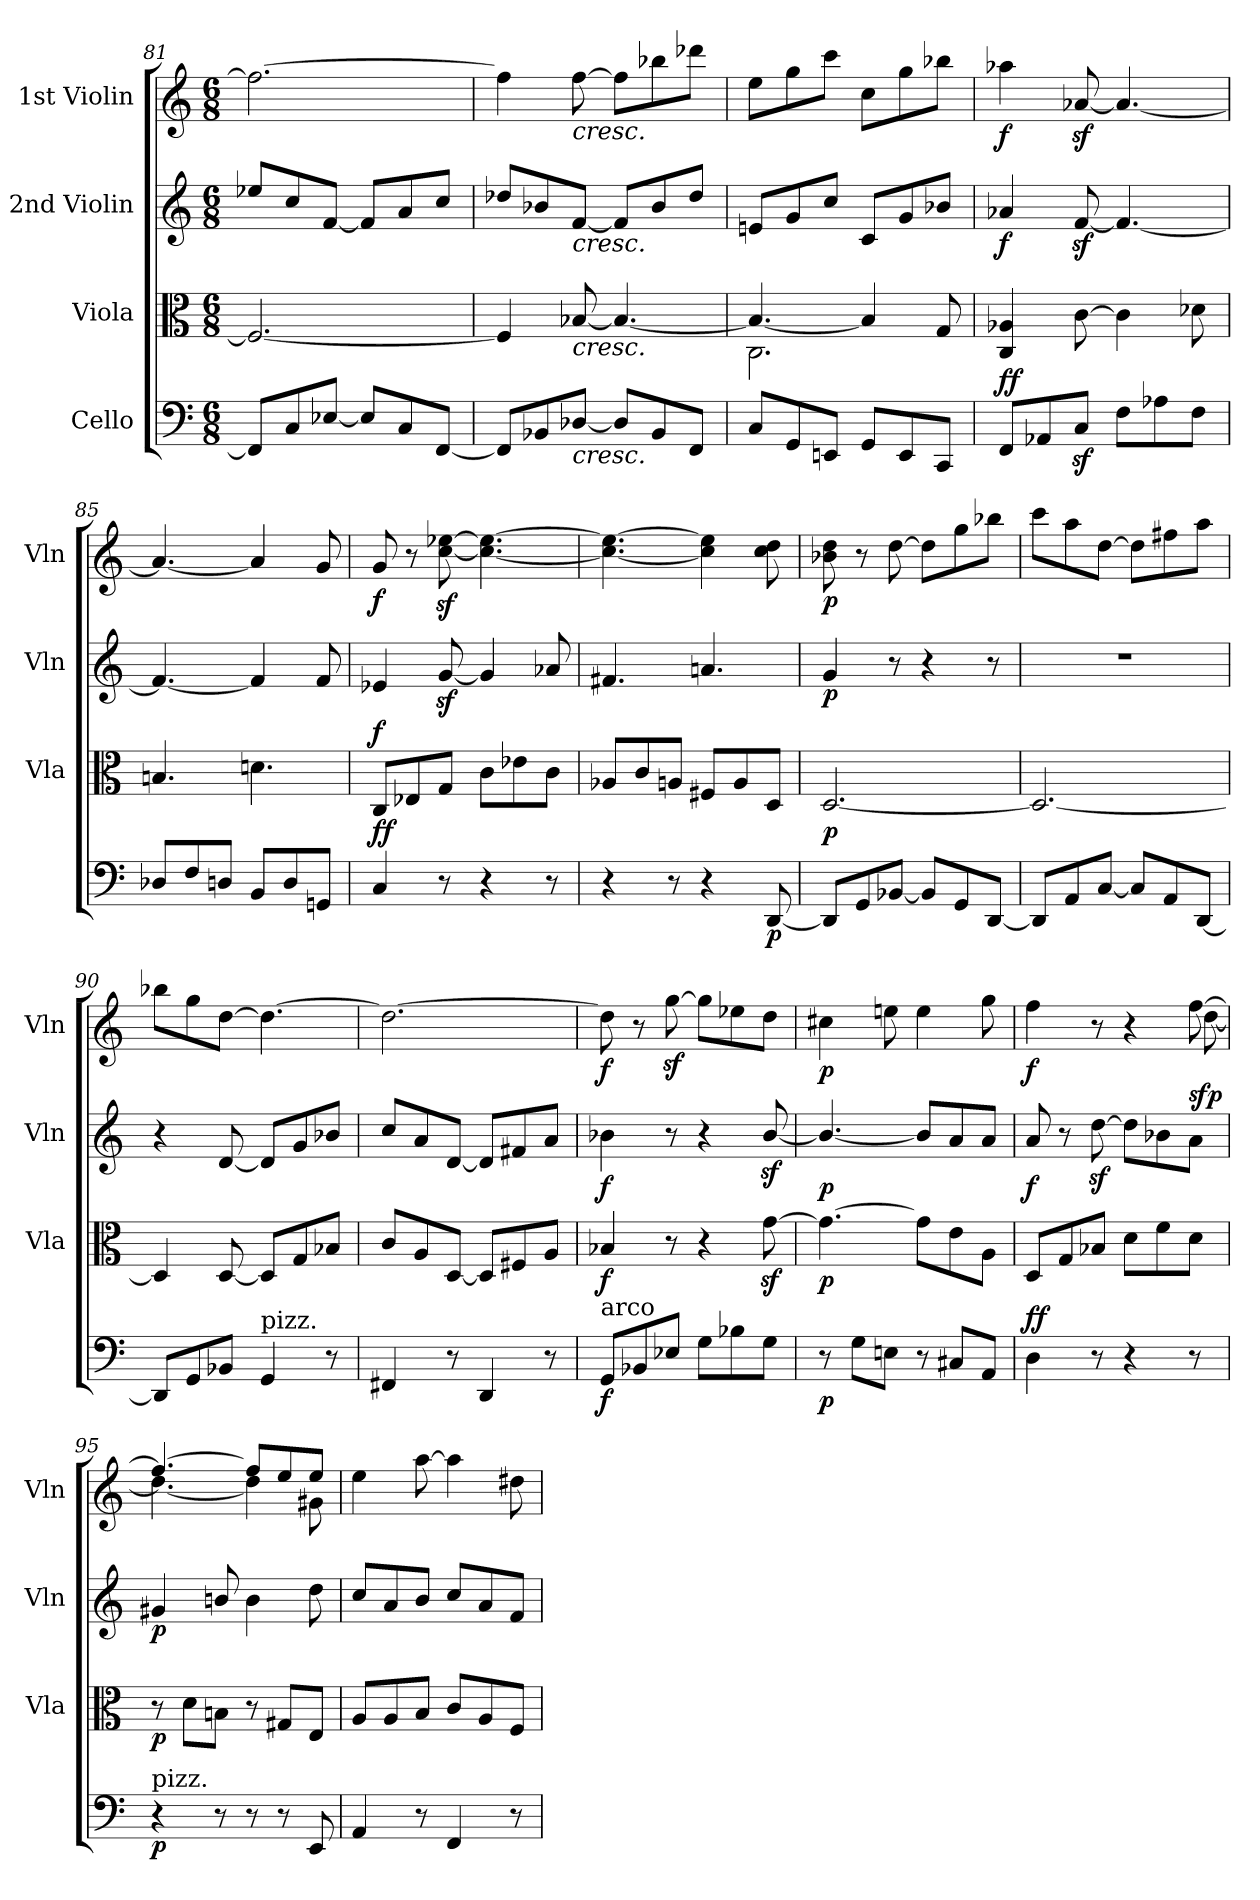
**kern	**dynam	**kern	**dynam	**kern	**dynam	**kern	**dynam
*part4	*part4	*part3	*part3	*part2	*part2	*part1	*part1
*staff4	*staff4	*staff3	*staff3	*staff2	*staff2	*staff1	*staff1
*I"Cello	*	*I"Viola	*	*I"2nd Violin	*	*I"1st Violin	*
*	*	*I'Vla	*	*I'Vln	*	*I'Vln	*
*clefF4	*	*clefC3	*	*clefG2	*	*clefG2	*
*k[]	*	*k[]	*	*k[]	*	*k[]	*
*M6/8	*	*M6/8	*	*M6/8	*	*M6/8	*
=81	=81	=81	=81	=81	=81	=81	=81
8FF/L]	.	2.F/_	.	8ee-X/L	.	2.ff\_	.
8C/	.	.	.	8cc/	.	.	.
[8E-X/J	.	.	.	[8f/J	.	.	.
8E-/L]	.	.	.	8f/L]	.	.	.
8C/	.	.	.	8a/	.	.	.
[8FF/J	.	.	.	8cc/J	.	.	.
=82	=82	=82	=82	=82	=82	=82	=82
8FF/L]	.	4F/]	.	8dd-X/L	.	4ff\]	.
8BB-X/	.	.	.	8b-X/	.	.	.
!	!	!	!	!	!	!LO:TX:b:i:t=cresc.	!
!	!	!	!	!LO:TX:b:i:t=cresc.	!	!	!
!	!	!LO:TX:b:i:t=cresc.	!	!	!	!	!
!LO:TX:b:i:t=cresc.	!	!	!	!	!	!	!
[8D-X/J	.	[8B-X/	.	[8f/J	.	[8ff\	.
8D-/L]	.	4.B-/_	.	8f/L]	.	8ff\L]	.
8BB-/	.	.	.	8b-/	.	8bb-X\	.
8FF/J	.	.	.	8dd-/J	.	8ddd-X\J	.
=83	=83	=83	=83	=83	=83	=83	=83
*	*	*^	*	*	*	*	*
8C/L	.	2.C\	4.B-/_	.	8en/L	.	8ee\L	.
8GG/	.	.	.	.	8g/	.	8gg\	.
8EEn/J	.	.	.	.	8cc/J	.	8ccc\J	.
8GG/L	.	.	4B-/]	.	8c/L	.	8cc\L	.
8EE/	.	.	.	.	8g/	.	8gg\	.
8CC/J	.	.	8G/	.	8b-X/J	.	8bb-X\J	.
!!LO:LB:g=z
=84	=84	=84	=84	=84	=84	=84	=84	=84
!	!LO:DY:b	!	!	!	!	!	!	!
!	!LO:DY:n=1:a	!	!	!	!	!LO:DY:b	!	!LO:DY:b
*	*	*v	*v	*	*	*	*	*
8FF/L	f f	4C/ 4A-X/	.	4a-X/	f	4aa-X\	f
8AA-X/	.	.	.	.	.	.	.
8Cz>/J	.	[8c\	.	[8fz</	.	[8a-Xz</	.
8F\L	.	4c\]	.	4.f/_	.	4.a-/_	.
8A-X\	.	.	.	.	.	.	.
8F\J	.	8d-X\	.	.	.	.	.
=85	=85	=85	=85	=85	=85	=85	=85
8D-X/L	.	4.Bn/	.	4.f/_	.	4.a-/_	.
8F/	.	.	.	.	.	.	.
8Dn/J	.	.	.	.	.	.	.
8BB/L	.	4.dn\	.	4f/]	.	4a-/]	.
8D/	.	.	.	.	.	.	.
8GGn/J	.	.	.	8f/	.	8g/	.
=86	=86	=86	=86	=86	=86	=86	=86
!	!LO:DY:b	!	!	!	!	!	!
!	!LO:DY:n=1:a	!	!LO:DY:a	!	!	!	!LO:DY:b
4C/	f f	8C/L	f	4e-X/	.	8g/	f
.	.	8E-X/	.	.	.	8r	.
8r	.	8G/J	.	[8gz</	.	[8cc\z< [8ee-X\z<	.
4r	.	8c\L	.	4g/]	.	4.cc\_ 4.ee-\_	.
.	.	8e-X\	.	.	.	.	.
8r	.	8c\J	.	8a-X/	.	.	.
!!LO:PB:g=z
=87	=87	=87	=87	=87	=87	=87	=87
4r	.	8A-X/L	.	4.f#X/	.	4.cc\_ 4.ee-\_	.
.	.	8c/	.	.	.	.	.
8r	.	8An/J	.	.	.	.	.
4r	.	8F#X/L	.	4.an/	.	4cc\] 4ee-\]	.
.	.	8A/	.	.	.	.	.
!	!LO:DY:b	!	!	!	!	!	!
[8DD/	p	8D/J	.	.	.	8cc\ 8dd\	.
=88	=88	=88	=88	=88	=88	=88	=88
!	!LO:DY:a	!	!	!	!LO:DY:b	!	!LO:DY:b
8DD/L]	p	[2.D/	.	4g/	p	8b-X\ 8dd\	p
8GG/	.	.	.	.	.	8r	.
[8BB-X/J	.	.	.	8r	.	[8dd\	.
8BB-/L]	.	.	.	4r	.	8dd\L]	.
8GG/	.	.	.	.	.	8gg\	.
[8DD/J	.	.	.	8r	.	8bb-X\J	.
=89	=89	=89	=89	=89	=89	=89	=89
8DD/L]	.	2.D/_	.	2.r	.	8ccc\L	.
8AA/	.	.	.	.	.	8aa\	.
[8C/J	.	.	.	.	.	[8dd\J	.
8C/L]	.	.	.	.	.	8dd\L]	.
8AA/	.	.	.	.	.	8ff#X\	.
[8DD/J	.	.	.	.	.	8aa\J	.
=90	=90	=90	=90	=90	=90	=90	=90
8DD/L]	.	4D/]	.	4r	.	8bb-X\L	.
8GG/	.	.	.	.	.	8gg\	.
8BB-X/J	.	[8D/	.	[8d/	.	[8dd\J	.
!LO:TX:a:t=pizz.	!	!	!	!	!	!	!
4GG/	.	8D/L]	.	8d/L]	.	4.dd\_	.
.	.	8G/	.	8g/	.	.	.
8r	.	8B-X/J	.	8b-X/J	.	.	.
=91	=91	=91	=91	=91	=91	=91	=91
4FF#X/	.	8c/L	.	8cc/L	.	2.dd\_	.
.	.	8A/	.	8a/	.	.	.
8r	.	[8D/J	.	[8d/J	.	.	.
4DD/	.	8D/L]	.	8d/L]	.	.	.
.	.	8F#X/	.	8f#X/	.	.	.
8r	.	8A/J	.	8a/J	.	.	.
!!LO:LB:g=z
=92	=92	=92	=92	=92	=92	=92	=92
!LO:TX:a:t=arco	!	!	!	!	!	!	!
!	!LO:DY:b	!	!LO:DY:b	!	!LO:DY:b	!	!LO:DY:b
8GG/L	f	4B-X/	f	4b-X\	f	8dd\]	f
8BB-X/	.	.	.	.	.	8r	.
8E-X/J	.	8r	.	8r	.	[8ggz<\	.
8G\L	.	4r	.	4r	.	8gg\L]	.
8B-X\	.	.	.	.	.	8ee-X\	.
8G\J	.	[8gz<\	.	[8b-z</	.	8dd\J	.
=93	=93	=93	=93	=93	=93	=93	=93
!	!LO:DY:b	!	!LO:DY:b	!	!LO:DY:b	!	!LO:DY:b
8r	p	4.g\_	p	4.b-/_	p	4cc#X\	p
8G\L	.	.	.	.	.	.	.
8En\J	.	.	.	.	.	8een\	.
8r	.	8g\L]	.	8b-/L]	.	4ee\	.
8C#X/L	.	8e\	.	8a/	.	.	.
8AA/J	.	8A\J	.	8a/J	.	8gg\	.
=94	=94	=94	=94	=94	=94	=94	=94
*	*	*	*	*	*	*^	*
!	!LO:DY:b	!	!	!	!	!	!	!
!	!LO:DY:n=1:a	!	!	!	!LO:DY:b	!	!	!LO:DY:b
4D\	f f	8D/L	.	8a/	f	4ff\	8ryy	f
*	*	*	*	*	*	*v	*v	*
.	.	8G/	.	8r	.	.	.
8r	.	8B-X/J	.	[8ddz<\	.	8r	.
4r	.	8d\L	.	8dd\L]	.	4r	.
.	.	8f\	.	8b-X\	.	.	.
*	*	*	*	*	*	*^	*
!	!	!	!	!	!LO:DY:a	!	!	!
8r	.	8d\J	.	8a\J	sfp	[8ff\	[8dd\	.
!!LO:LB:g=z	!!
=95	=95	=95	=95	=95	=95	=95	=95	=95
!LO:TX:a:t=pizz.	!	!	!	!	!	!	!	!
!	!LO:DY:b	!	!LO:DY:b	!	!LO:DY:b	!	!	!
4r	p	8r	p	4g#X/	p	4.ff/_	4.dd\_	.
.	.	8d\L	.	.	.	.	.	.
8r	.	8Bn\J	.	8bn/	.	.	.	.
8r	.	8r	.	4b\	.	8ff/L]	4dd\]	.
8r	.	8G#X/L	.	.	.	8ee/	.	.
8EE/	.	8E/J	.	8dd\	.	8ee/J	8g#X\	.
*	*	*	*	*	*	*v	*v	*
=96	=96	=96	=96	=96	=96	=96	=96
4AA/	.	8A/L	.	8cc/L	.	4ee\	.
.	.	8A/	.	8a/	.	.	.
8r	.	8B/J	.	8b/J	.	[8aa\	.
4FF/	.	8c/L	.	8cc/L	.	4aa\]	.
.	.	8A/	.	8a/	.	.	.
8r	.	8F/J	.	8f/J	.	8dd#X\	.
=	=	=	=	=	=	=	=
*-	*-	*-	*-	*-	*-	*-	*-
